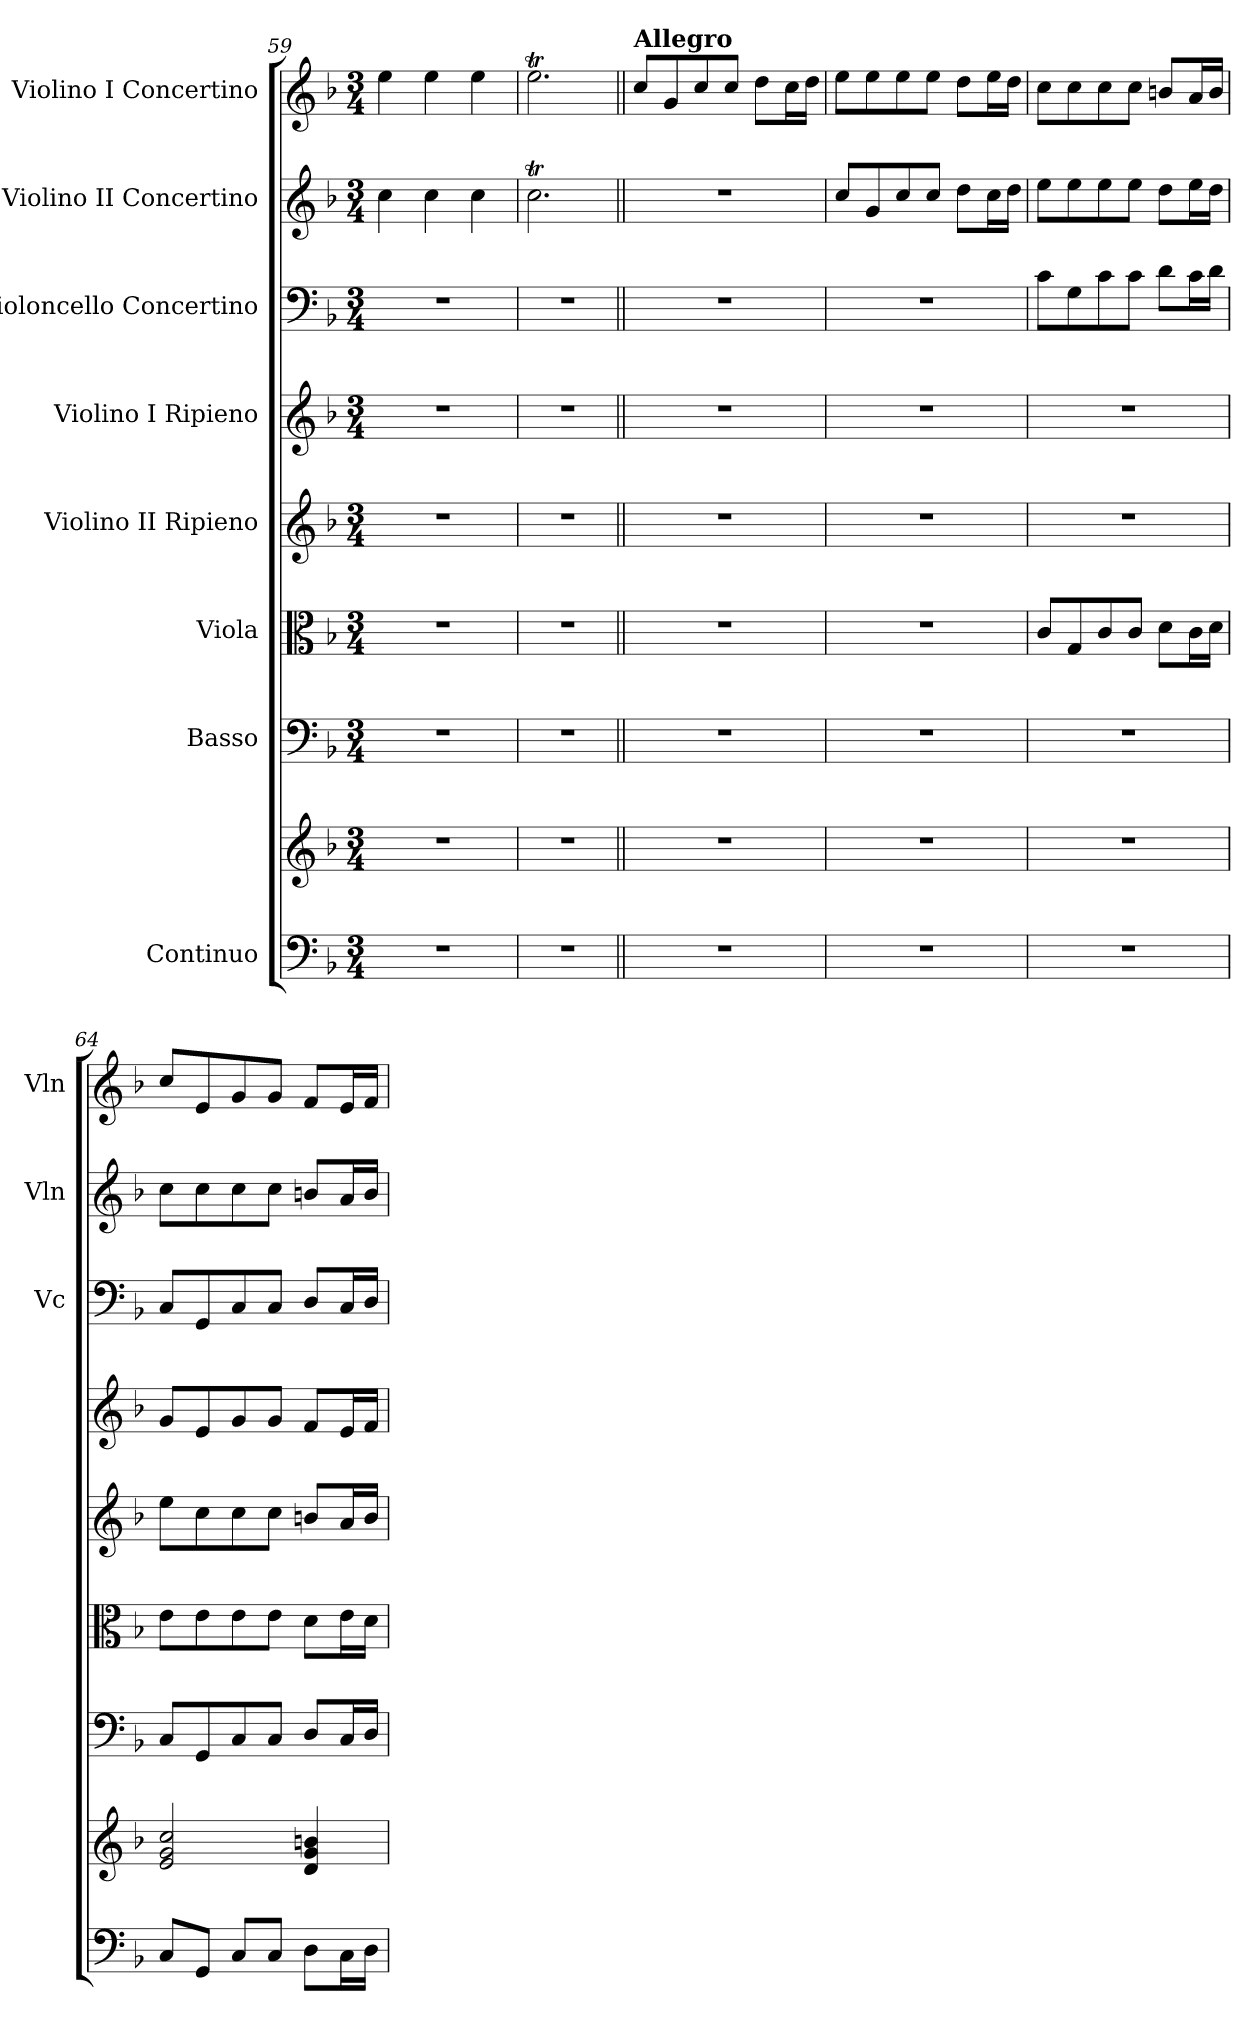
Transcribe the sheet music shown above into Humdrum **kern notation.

**kern	**kern	**kern	**kern	**kern	**kern	**kern	**kern	**kern
*part8	*part8	*part7	*part6	*part5	*part4	*part3	*part2	*part1
*staff9	*staff8	*staff7	*staff6	*staff5	*staff4	*staff3	*staff2	*staff1
*I"Continuo	*	*I"Basso	*I"Viola	*I"Violino II Ripieno	*I"Violino I Ripieno	*I"Violoncello Concertino	*I"Violino II Concertino	*I"Violino I Concertino
*	*	*	*	*	*	*I'Vc	*I'Vln	*I'Vln
*clefF4	*clefG2	*clefF4	*clefC3	*clefG2	*clefG2	*clefF4	*clefG2	*clefG2
*k[b-]	*k[b-]	*k[b-]	*k[b-]	*k[b-]	*k[b-]	*k[b-]	*k[b-]	*k[b-]
*M3/4	*M3/4	*M3/4	*M3/4	*M3/4	*M3/4	*M3/4	*M3/4	*M3/4
=59	=59	=59	=59	=59	=59	=59	=59	=59
2.r	2.r	2.r	2.r	2.r	2.r	2.r	4cc\	4ee\
.	.	.	.	.	.	.	4cc\	4ee\
.	.	.	.	.	.	.	4cc\	4ee\
=60	=60	=60	=60	=60	=60	=60	=60	=60
2.r	2.r	2.r	2.r	2.r	2.r	2.r	2.ccT\	2.eet\
=61||	=61||	=61||	=61||	=61||	=61||	=61||	=61||	=61||
!	!	!	!	!	!	!	!	!LO:TX:a:B:t=Allegro
2.r	2.r	2.r	2.r	2.r	2.r	2.r	2.r	8cc/L
.	.	.	.	.	.	.	.	8g/
.	.	.	.	.	.	.	.	8cc/
.	.	.	.	.	.	.	.	8cc/J
.	.	.	.	.	.	.	.	8dd\L
.	.	.	.	.	.	.	.	16cc\L
.	.	.	.	.	.	.	.	16dd\JJ
=62	=62	=62	=62	=62	=62	=62	=62	=62
2.r	2.r	2.r	2.r	2.r	2.r	2.r	8cc/L	8ee\L
.	.	.	.	.	.	.	8g/	8ee\
.	.	.	.	.	.	.	8cc/	8ee\
.	.	.	.	.	.	.	8cc/J	8ee\J
.	.	.	.	.	.	.	8dd\L	8dd\L
.	.	.	.	.	.	.	16cc\L	16ee\L
.	.	.	.	.	.	.	16dd\JJ	16dd\JJ
!!LO:LB:g=z
=63	=63	=63	=63	=63	=63	=63	=63	=63
2.r	2.r	2.r	8c/L	2.r	2.r	8c\L	8ee\L	8cc\L
.	.	.	8G/	.	.	8G\	8ee\	8cc\
.	.	.	8c/	.	.	8c\	8ee\	8cc\
.	.	.	8c/J	.	.	8c\J	8ee\J	8cc\J
.	.	.	8d\L	.	.	8d\L	8dd\L	8bn/L
.	.	.	16c\L	.	.	16c\L	16ee\L	16a/L
.	.	.	16d\JJ	.	.	16d\JJ	16dd\JJ	16b/JJ
=64	=64	=64	=64	=64	=64	=64	=64	=64
8C/L	2e/ 2g/ 2cc/	8C/L	8e\L	8ee\L	8g/L	8C/L	8cc\L	8cc/L
8GG/J	.	8GG/	8e\	8cc\	8e/	8GG/	8cc\	8e/
8C/L	.	8C/	8e\	8cc\	8g/	8C/	8cc\	8g/
8C/J	.	8C/J	8e\J	8cc\J	8g/J	8C/J	8cc\J	8g/J
8D\L	4d/ 4g/ 4bn/	8D/L	8d\L	8bn/L	8f/L	8D/L	8bn/L	8f/L
16C\L	.	16C/L	16e\L	16a/L	16e/L	16C/L	16a/L	16e/L
16D\JJ	.	16D/JJ	16d\JJ	16b/JJ	16f/JJ	16D/JJ	16b/JJ	16f/JJ
=	=	=	=	=	=	=	=	=
*-	*-	*-	*-	*-	*-	*-	*-	*-
